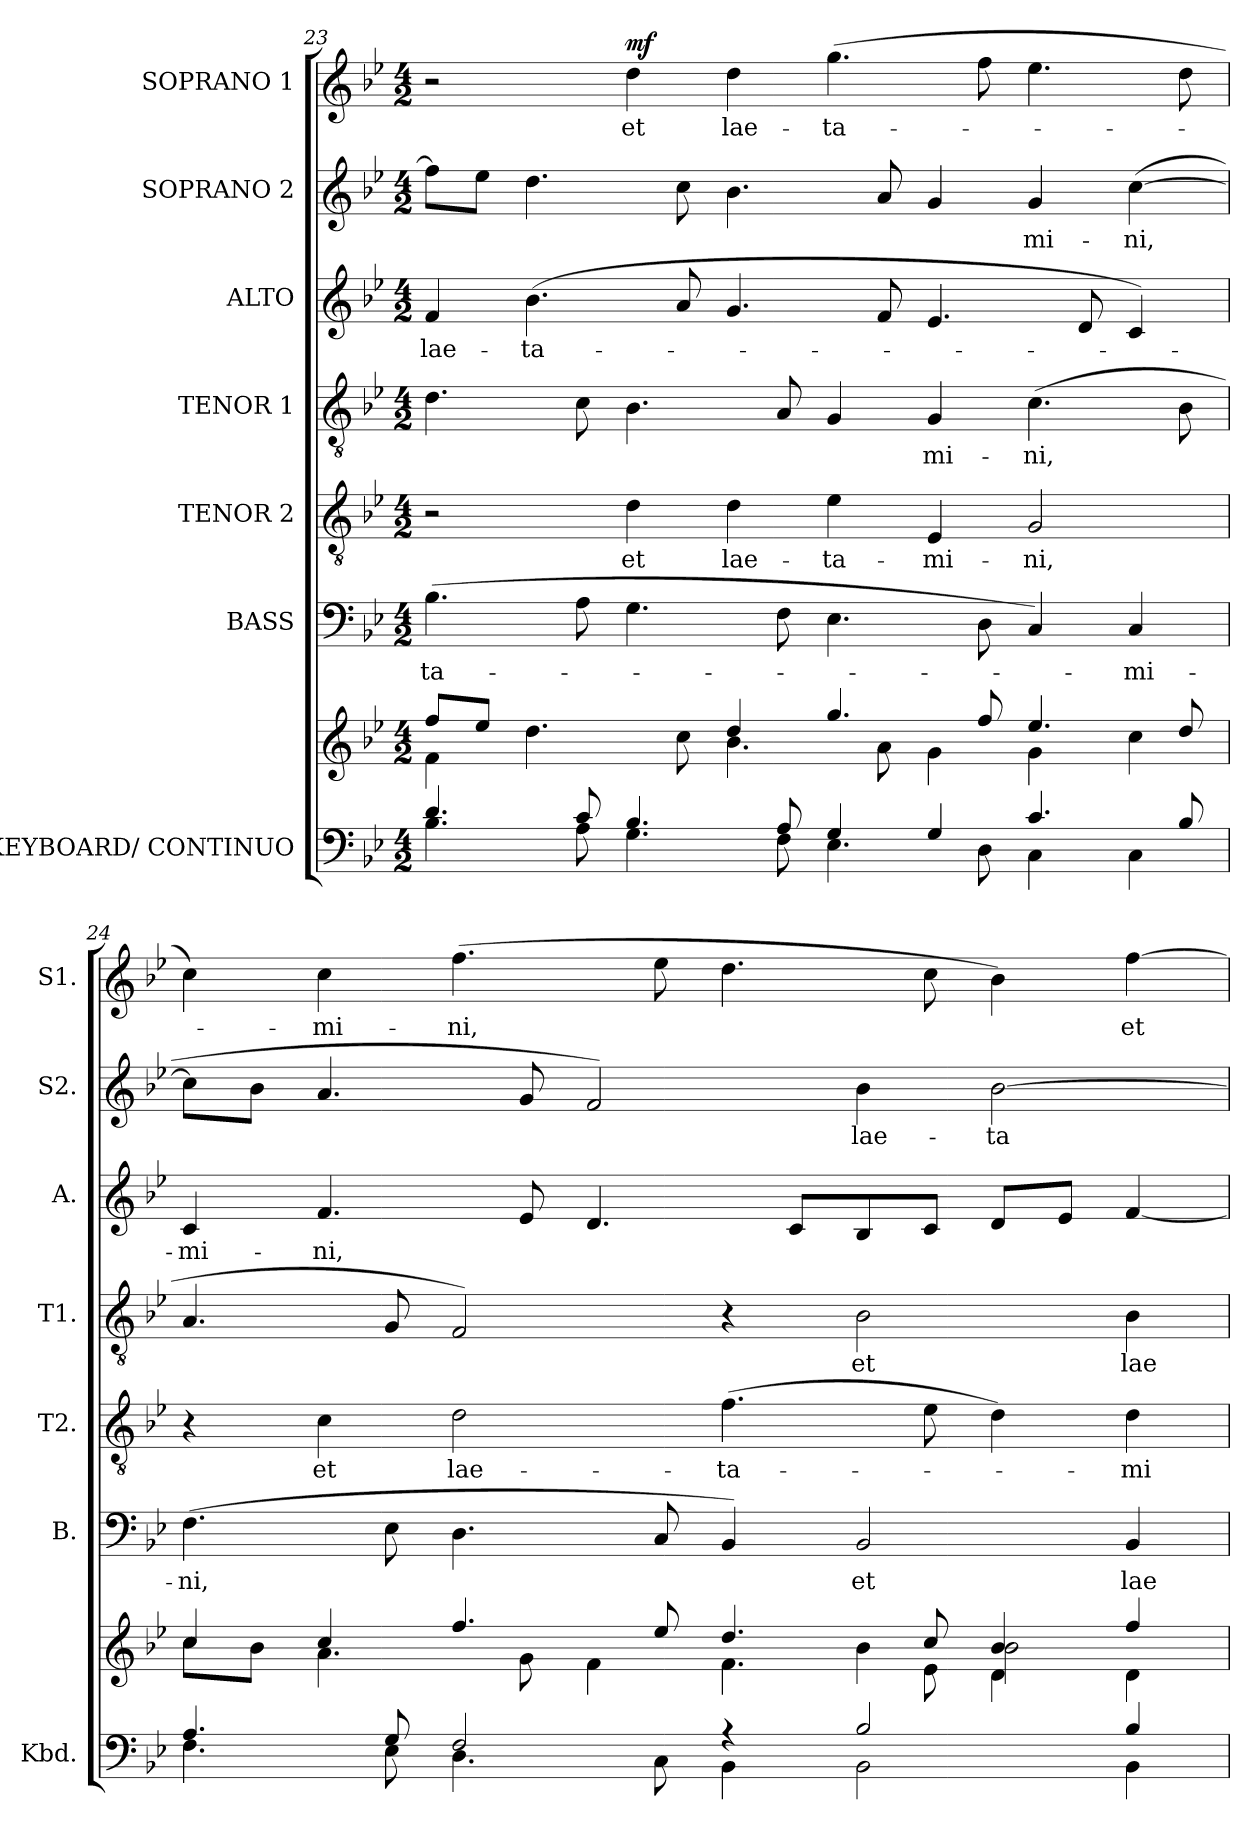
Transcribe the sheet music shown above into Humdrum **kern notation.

**kern	**kern	**kern	**text	**kern	**text	**kern	**text	**kern	**text	**kern	**text	**kern	**text	**dynam
*part7	*part7	*part6	*part6	*part5	*part5	*part4	*part4	*part3	*part3	*part2	*part2	*part1	*part1	*part1
*staff8	*staff7	*staff6	*staff6	*staff5	*staff5	*staff4	*staff4	*staff3	*staff3	*staff2	*staff2	*staff1	*staff1	*staff1
*I"KEYBOARD/ CONTINUO	*	*I"BASS	*	*I"TENOR 2	*	*I"TENOR 1	*	*I"ALTO	*	*I"SOPRANO 2	*	*I"SOPRANO 1	*	*
*I'Kbd.	*	*I'B.	*	*I'T2.	*	*I'T1.	*	*I'A.	*	*I'S2.	*	*I'S1.	*	*
*clefF4	*clefG2	*clefF4	*	*clefGv2	*	*clefGv2	*	*clefG2	*	*clefG2	*	*clefG2	*	*
*	*	*	*	*ITrd7c12	*	*ITrd7c12	*	*	*	*	*	*	*	*
*k[b-e-]	*k[b-e-]	*k[b-e-]	*	*k[b-e-]	*	*k[b-e-]	*	*k[b-e-]	*	*k[b-e-]	*	*k[b-e-]	*	*
*B-:	*B-:	*B-:	*	*B-:	*	*B-:	*	*B-:	*	*B-:	*	*B-:	*	*
*M4/2	*M4/2	*M4/2	*	*M4/2	*	*M4/2	*	*M4/2	*	*M4/2	*	*M4/2	*	*
=23	=23	=23	=23	=23	=23	=23	=23	=23	=23	=23	=23	=23	=23	=23
*^	*^	*	*	*	*	*	*	*	*	*	*	*	*	*
!	!	!	!	!	!LO:LY:b:color=#000000	!	!	!	!	!	!	!	!	!	!	!
!	!	!	!	!	!	!	!	!	!	!	!LO:LY:b:color=#000000	!	!	!	!	!
4.di/	4.B-i\	8ffi/L	4fi\	(4.B-i\	-ta-	2r	.	4.Di\	.	4fi/	lae-	8ffi\L]	.	2r	.	.
.	.	8ee-i/J	.	.	.	.	.	.	.	.	.	8ee-i\J	.	.	.	.
!	!	!	!	!	!	!	!	!	!	!	!LO:LY:b:color=#000000	!	!	!	!	!
.	.	4.ddi\	4ryy	.	.	.	.	.	.	(4.b-i\	-ta-	4.ddi\	.	.	.	.
8ci/	8Ai\	.	.	8Ai\	.	.	.	8Ci\	.	.	.	.	.	.	.	.
!	!	!	!	!	!	!	!LO:LY:b:color=#000000	!	!	!	!	!	!	!	!	!
!	!	!	!	!	!	!	!	!	!	!	!	!	!	!	!LO:LY:b:color=#000000	!
4.B-i/	4.Gi\	.	4ryy	4.Gi\	.	4Di\	et	4.BB-i\	.	.	.	.	.	4ddi\	et	mf
.	.	8cci\	.	.	.	.	.	.	.	8ai/	.	8cci\	.	.	.	.
!	!	!	!	!	!	!	!LO:LY:b:color=#000000	!	!	!	!	!	!	!	!	!
!	!	!	!	!	!	!	!	!	!	!	!	!	!	!	!LO:LY:b:color=#000000	!
.	.	4ddi/	4.b-i\	.	.	4Di\	lae-	.	.	4.gi/	.	4.b-i\	.	4ddi\	lae-	.
8Ai/	8Fi\	.	.	8Fi\	.	.	.	8AAi/	.	.	.	.	.	.	.	.
!	!	!	!	!	!	!	!LO:LY:b:color=#000000	!	!	!	!	!	!	!	!	!
!	!	!	!	!	!	!	!	!	!	!	!	!	!	!	!LO:LY:b:color=#000000	!
4Gi/	4.E-i\	4.ggi/	.	4.E-i\	.	4E-i\	-ta-	4GGi/	.	.	.	.	.	(4.ggi\	-ta-	.
.	.	.	8ai\	.	.	.	.	.	.	8fi/	.	8ai/	.	.	.	.
!	!	!	!	!	!	!	!LO:LY:b:color=#000000	!	!	!	!	!	!	!	!	!
!	!	!	!	!	!	!	!	!	!LO:LY:b:color=#000000	!	!	!	!	!	!	!
4Gi/	.	.	4gi\	.	.	4EE-i/	-mi-	4GGi/	-mi-	4.e-i/	.	4gi/	.	.	.	.
.	8Di\	8ffi/	.	8Di\	.	.	.	.	.	.	.	.	.	8ffi\	.	.
!	!	!	!	!	!	!	!LO:LY:b:color=#000000	!	!	!	!	!	!	!	!	!
!	!	!	!	!	!	!	!	!	!LO:LY:b:color=#000000	!	!	!	!	!	!	!
!	!	!	!	!	!	!	!	!	!	!	!	!	!LO:LY:b:color=#000000	!	!	!
4.ci/	4Ci\	4.ee-i/	4gi\	4Ci/)	.	2GGi/	-ni,	(4.Ci\	-ni,	.	.	4gi/	-mi-	4.ee-i\	.	.
.	.	.	.	.	.	.	.	.	.	8di/	.	.	.	.	.	.
!	!	!	!	!	!LO:LY:b:color=#000000	!	!	!	!	!	!	!	!	!	!	!
!	!	!	!	!	!	!	!	!	!	!	!	!	!LO:LY:b:color=#000000	!	!	!
.	4Ci\	.	4cci\	4Ci/	-mi-	.	.	.	.	4ci/)	.	([4cci\	-ni,	.	.	.
8B-i/	.	8ddi/	.	.	.	.	.	8BB-i\	.	.	.	.	.	8ddi\	.	.
=24	=24	=24	=24	=24	=24	=24	=24	=24	=24	=24	=24	=24	=24	=24	=24	=24
*	*	*	*^	*	*	*	*	*	*	*	*	*	*	*	*	*
!	!	!	!	!	!	!LO:LY:b:color=#000000	!	!	!	!	!	!	!	!	!	!	!
!	!	!	!	!	!	!	!	!	!	!	!	!LO:LY:b:color=#000000	!	!	!	!	!
4.Ai/	4.Fi\	4cci/	8cci\L	1ryy	(4.Fi\	-ni,	4r	.	4.AAi/	.	4ci/	-mi-	8cci\L]	.	4cci\)	.	.
.	.	.	8b-i\J	.	.	.	.	.	.	.	.	.	8b-i\J	.	.	.	.
!	!	!	!	!	!	!	!	!LO:LY:b:color=#000000	!	!	!	!	!	!	!	!	!
!	!	!	!	!	!	!	!	!	!	!	!	!LO:LY:b:color=#000000	!	!	!	!	!
!	!	!	!	!	!	!	!	!	!	!	!	!	!	!	!	!LO:LY:b:color=#000000	!
.	.	4cci/	4.ai\	.	.	.	4Ci\	et	.	.	4.fi/	-ni,	4.ai/	.	4cci\	-mi-	.
8Gi/	8E-i\	.	.	.	8E-i\	.	.	.	8GGi/	.	.	.	.	.	.	.	.
!	!	!	!	!	!	!	!	!LO:LY:b:color=#000000	!	!	!	!	!	!	!	!	!
!	!	!	!	!	!	!	!	!	!	!	!	!	!	!	!	!LO:LY:b:color=#000000	!
2Fi/	4.Di\	4.ffi/	.	.	4.Di\	.	2Di\	lae-	2FFi/)	.	.	.	.	.	(4.ffi\	-ni,	.
.	.	.	8gi\	.	.	.	.	.	.	.	8e-i/	.	8gi/	.	.	.	.
.	.	.	4fi\	.	.	.	.	.	.	.	4.di/	.	2fi/)	.	.	.	.
.	8Ci\	8ee-i/	.	.	8Ci/	.	.	.	.	.	.	.	.	.	8ee-i\	.	.
!	!	!	!	!	!	!	!	!LO:LY:b:color=#000000	!	!	!	!	!	!	!	!	!
4r	4BB-i\	4.ddi/	4.fi\	4ryy	4BB-i/)	.	(4.Fi\	-ta-	4r	.	.	.	.	.	4.ddi\	.	.
.	.	.	.	.	.	.	.	.	.	.	8ci/L	.	.	.	.	.	.
!	!	!	!	!	!	!LO:LY:b:color=#000000	!	!	!	!	!	!	!	!	!	!	!
!	!	!	!	!	!	!	!	!	!	!LO:LY:b:color=#000000	!	!	!	!	!	!	!
!	!	!	!	!	!	!	!	!	!	!	!	!	!	!LO:LY:b:color=#000000	!	!	!
2B-i/	2BB-i\	.	.	4b-i\	2BB-i/	et	.	.	2BB-i\	et	8B-i/	.	4b-i\	lae-	.	.	.
.	.	8cci/	8e-i\	.	.	.	8E-i\	.	.	.	8ci/J	.	.	.	8cci\	.	.
!	!	!	!	!	!	!	!	!	!	!	!	!	!	!LO:LY:b:color=#000000	!	!	!
.	.	4b-i/	4di\	2b-i\	.	.	4Di\)	.	.	.	8di/L	.	[2b-i\	-ta-	4b-i\)	.	.
.	.	.	.	.	.	.	.	.	.	.	8e-i/J	.	.	.	.	.	.
!	!	!	!	!	!	!LO:LY:b:color=#000000	!	!	!	!	!	!	!	!	!	!	!
!	!	!	!	!	!	!	!	!LO:LY:b:color=#000000	!	!	!	!	!	!	!	!	!
!	!	!	!	!	!	!	!	!	!	!LO:LY:b:color=#000000	!	!	!	!	!	!	!
!	!	!	!	!	!	!	!	!	!	!	!	!	!	!	!	!LO:LY:b:color=#000000	!
4B-i/	4BB-i\	4ffi/	4di\	.	4BB-i/	lae-	4Di\	-mi-	4BB-i\	lae-	[4fi/	.	.	.	[4ffi\	et	.
*v	*v	*	*	*	*	*	*	*	*	*	*	*	*	*	*	*	*
*	*v	*v	*v	*	*	*	*	*	*	*	*	*	*	*	*	*
=	=	=	=	=	=	=	=	=	=	=	=	=	=	=
*-	*-	*-	*-	*-	*-	*-	*-	*-	*-	*-	*-	*-	*-	*-
